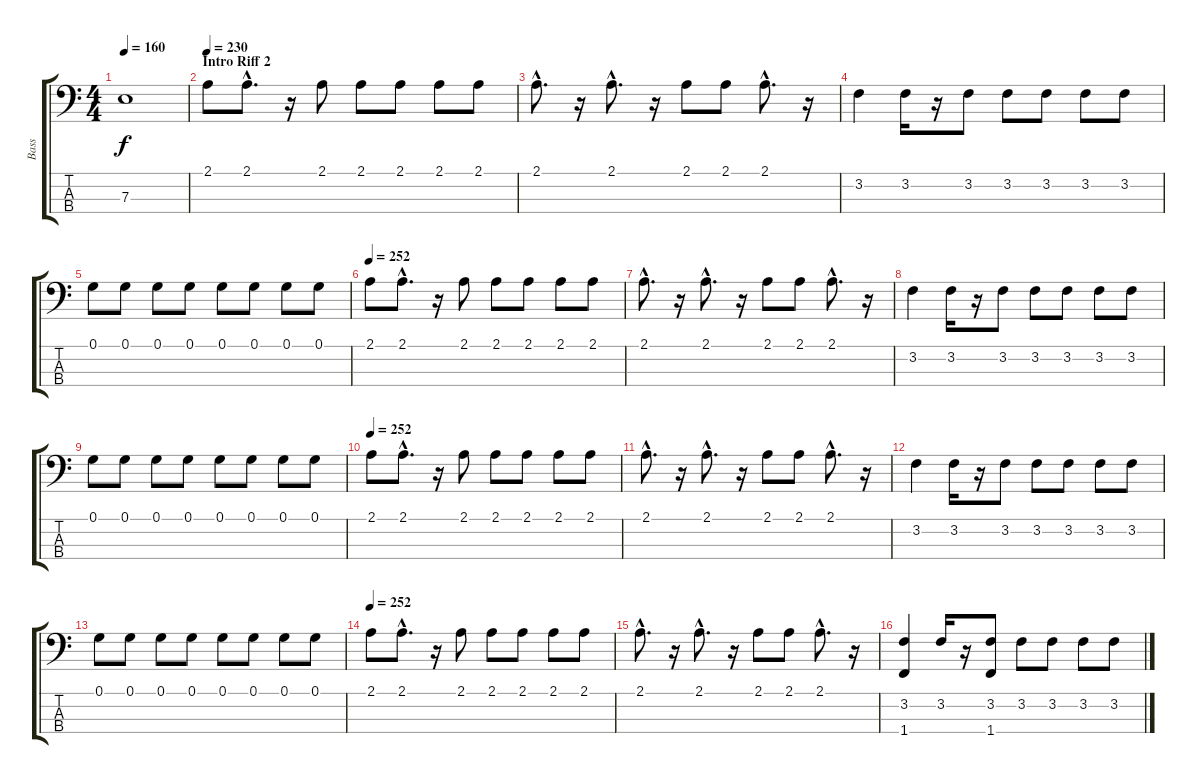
\track ("Bass" "Bass") {instrument electricbassfinger}
\staff {score tabs}
\tuning (G2 D2 A1 E1) {hide}
\ts (4 4)
\tempo 160
\clef f4
\ks c
7.3.1{dy f} |
\section ("" "Intro Riff 2")
\tempo 252
\tempo 230
2.1.8 2.1{hac}.8{d} r.16 2.1.8 2.1.8 2.1.8 2.1.8 2.1.8 |
2.1{hac}.8{d} r.16 2.1{hac}.8{d} r.16 2.1.8 2.1.8 2.1{hac}.8{d} r.16 |
3.2.4 3.2.16 r.16 3.2.8 3.2.8 3.2.8 3.2.8 3.2.8 |
0.1.8 0.1.8 0.1.8 0.1.8 0.1.8 0.1.8 0.1.8 0.1.8 |
\tempo 252
2.1.8 2.1{hac}.8{d} r.16 2.1.8 2.1.8 2.1.8 2.1.8 2.1.8 |
2.1{hac}.8{d} r.16 2.1{hac}.8{d} r.16 2.1.8 2.1.8 2.1{hac}.8{d} r.16 |
3.2.4 3.2.16 r.16 3.2.8 3.2.8 3.2.8 3.2.8 3.2.8 |
0.1.8 0.1.8 0.1.8 0.1.8 0.1.8 0.1.8 0.1.8 0.1.8 |
\tempo 252
2.1.8 2.1{hac}.8{d} r.16 2.1.8 2.1.8 2.1.8 2.1.8 2.1.8 |
2.1{hac}.8{d} r.16 2.1{hac}.8{d} r.16 2.1.8 2.1.8 2.1{hac}.8{d} r.16 |
3.2.4 3.2.16 r.16 3.2.8 3.2.8 3.2.8 3.2.8 3.2.8 |
0.1.8 0.1.8 0.1.8 0.1.8 0.1.8 0.1.8 0.1.8 0.1.8 |
\tempo 252
2.1.8 2.1{hac}.8{d} r.16 2.1.8 2.1.8 2.1.8 2.1.8 2.1.8 |
2.1{hac}.8{d} r.16 2.1{hac}.8{d} r.16 2.1.8 2.1.8 2.1{hac}.8{d} r.16 |
(3.2 1.4).4 3.2.16 r.16 (3.2 1.4).8 3.2.8 3.2.8 3.2.8 3.2.8
